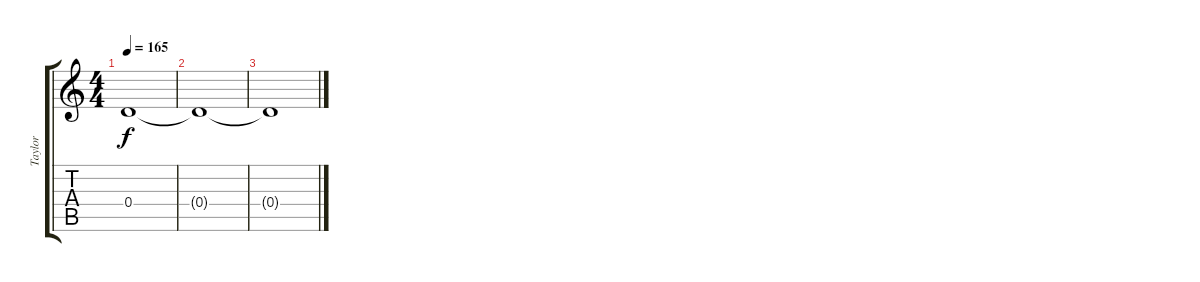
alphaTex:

\track ("Taylor" "Taylor") {instrument overdrivenguitar}
\staff {score tabs}
\tuning (E4 B3 G3 D3 A2 D2) {hide}
\ts (4 4)
\tempo 165
\clef g2
\ks c
0.4{t}.1{dy f} |
0.4{t}.1 |
0.4{t}.1
